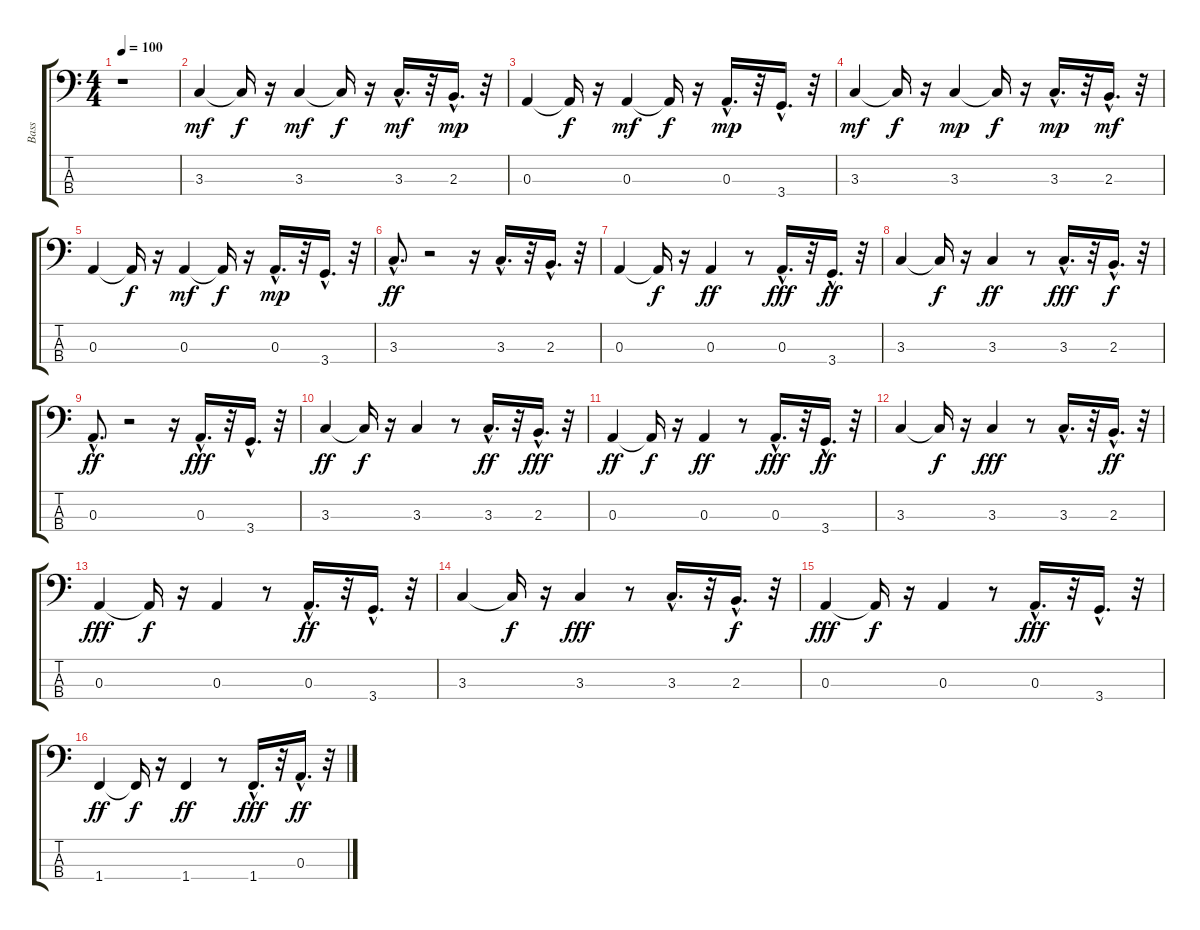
\track ("Bass" "Bass") {instrument electricbassfinger}
\staff {score tabs}
\tuning (G2 D2 A1 E1) {hide}
\ts (4 4)
\tempo 100
\clef f4
\ks c
r.1{dy mf instrument electricbassfinger} |
3.3.4{instrument electricbassfinger} 3.3{t}.16{dy f} r.16 3.3.4{dy mf} 3.3{t}.16{dy f} r.16 3.3{hac}.16{d dy mf} r.32 2.3{hac}.16{d dy mp} r.32 |
0.3.4 0.3{t}.16{dy f} r.16 0.3.4{dy mf} 0.3{t}.16{dy f} r.16 0.3{hac}.16{d dy mp} r.32 3.4{hac}.16{d} r.32 |
3.3.4{dy mf} 3.3{t}.16{dy f} r.16 3.3.4{dy mp} 3.3{t}.16{dy f} r.16 3.3{hac}.16{d dy mp} r.32 2.3{hac}.16{d dy mf} r.32 |
0.3.4 0.3{t}.16{dy f} r.16 0.3.4{dy mf} 0.3{t}.16{dy f} r.16 0.3{hac}.16{d dy mp} r.32 3.4{hac}.16{d} r.32 |
3.3{hac}.8{d dy ff} r.2 r.16 3.3{hac}.16{d} r.32 2.3{hac}.16{d} r.32 |
0.3.4 0.3{t}.16{dy f} r.16 0.3.4{dy ff} r.8 0.3{hac}.16{d dy fff} r.32 3.4{hac}.16{d dy ff} r.32 |
3.3.4 3.3{t}.16{dy f} r.16 3.3.4{dy ff} r.8 3.3{hac}.16{d dy fff} r.32 2.3{hac}.16{d dy f} r.32 |
0.3{hac}.8{d dy ff} r.2 r.16 0.3{hac}.16{d dy fff} r.32 3.4{hac}.16{d} r.32 |
3.3.4{dy ff} 3.3{t}.16{dy f} r.16 3.3.4 r.8 3.3{hac}.16{d dy ff} r.32 2.3{hac}.16{d dy fff} r.32 |
0.3.4{dy ff} 0.3{t}.16{dy f} r.16 0.3.4{dy ff} r.8 0.3{hac}.16{d dy fff} r.32 3.4{hac}.16{d dy ff} r.32 |
3.3.4 3.3{t}.16{dy f} r.16 3.3.4{dy fff} r.8 3.3{hac}.16{d} r.32 2.3{hac}.16{d dy ff} r.32 |
0.3.4{dy fff} 0.3{t}.16{dy f} r.16 0.3.4 r.8 0.3{hac}.16{d dy ff} r.32 3.4{hac}.16{d} r.32 |
3.3.4 3.3{t}.16{dy f} r.16 3.3.4{dy fff} r.8 3.3{hac}.16{d} r.32 2.3{hac}.16{d dy f} r.32 |
0.3.4{dy fff} 0.3{t}.16{dy f} r.16 0.3.4 r.8 0.3{hac}.16{d dy fff} r.32 3.4{hac}.16{d} r.32 |
1.4.4{dy ff} 1.4{t}.16{dy f} r.16 1.4.4{dy ff} r.8 1.4{hac}.16{d dy fff} r.32 0.3{hac}.16{d dy ff} r.32
